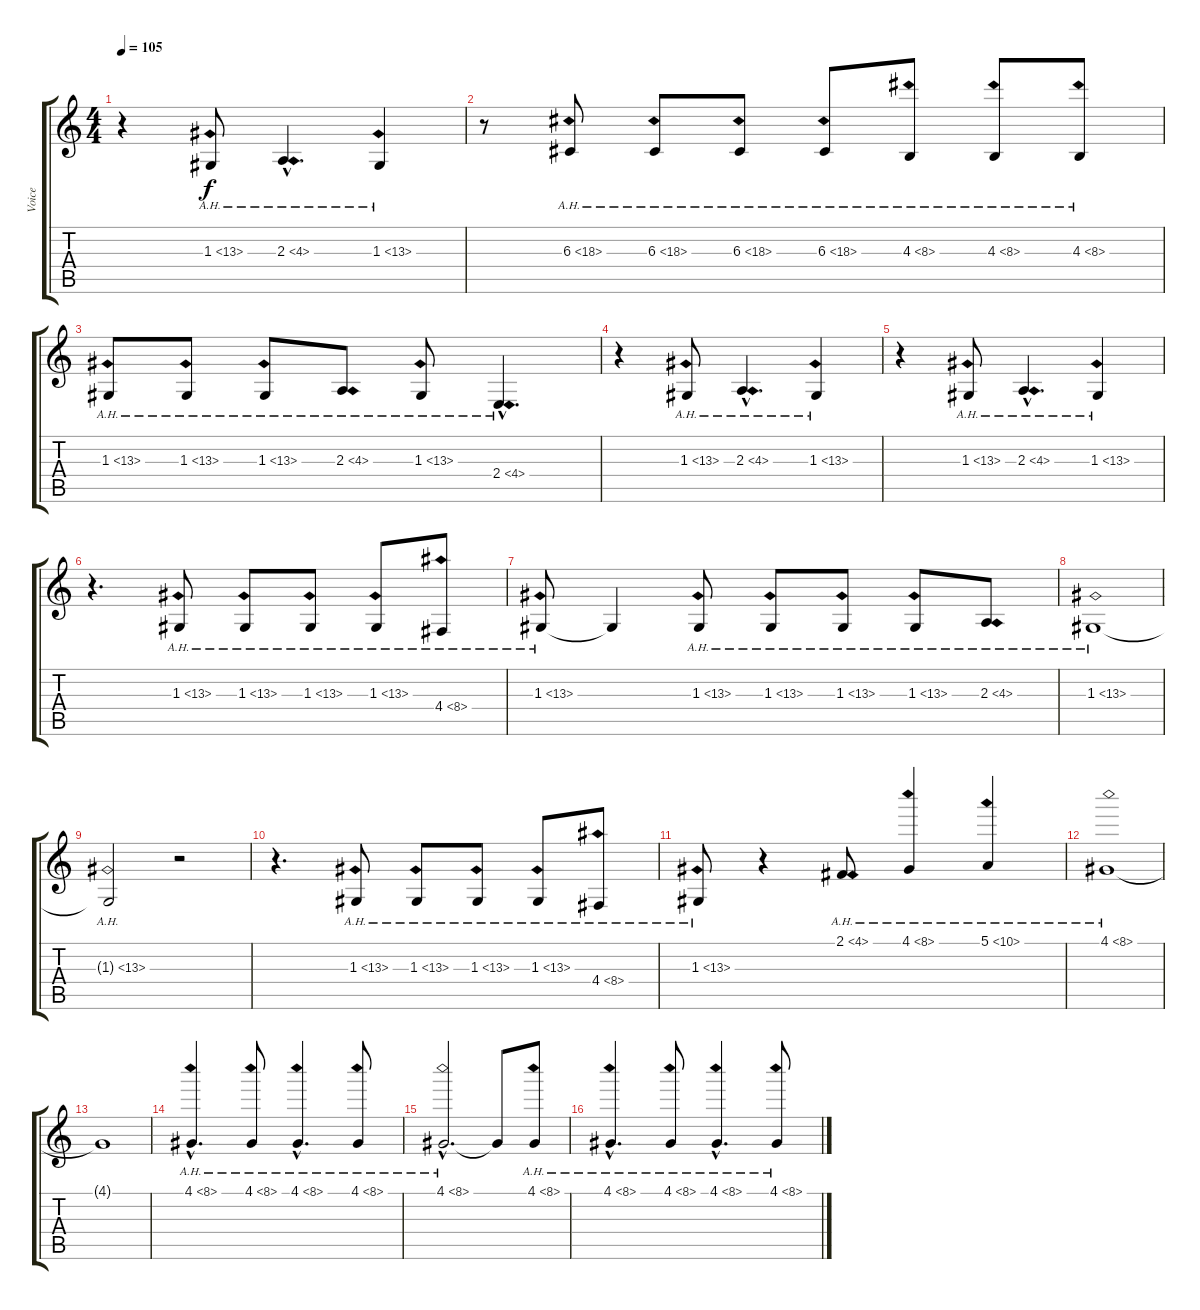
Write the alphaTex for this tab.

\track ("Voice" "Voice") {instrument clarinet}
\staff {score tabs}
\tuning (E4 B3 G3 D3 A2 E2) {hide}
\ts (4 4)
\tempo 105
\clef g2
\ks c
r.4{dy f} 1.3{ah 12}.8 2.3{ah 2 hac}.4{d} 1.3{ah 12}.4 |
r.8 6.3{ah 12}.8 6.3{ah 12}.8 6.3{ah 12}.8 6.3{ah 12}.8 4.3{ah 4}.8 4.3{ah 4}.8 4.3{ah 4}.8 |
1.3{ah 12}.8 1.3{ah 12}.8 1.3{ah 12}.8 2.3{ah 2}.8 1.3{ah 12}.8 2.4{ah 2 hac}.4{d} |
r.4 1.3{ah 12}.8 2.3{ah 2 hac}.4{d} 1.3{ah 12}.4 |
r.4 1.3{ah 12}.8 2.3{ah 2 hac}.4{d} 1.3{ah 12}.4 |
r.4{d} 1.3{ah 12}.8 1.3{ah 12}.8 1.3{ah 12}.8 1.3{ah 12}.8 4.4{ah 4}.8 |
1.3{ah 12}.8 1.3{t}.4 1.3{ah 12}.8 1.3{ah 12}.8 1.3{ah 12}.8 1.3{ah 12}.8 2.3{ah 2}.8 |
1.3{ah 12}.1 |
1.3{ah 12 t}.2 r.2 |
r.4{d} 1.3{ah 12}.8 1.3{ah 12}.8 1.3{ah 12}.8 1.3{ah 12}.8 4.4{ah 4}.8 |
1.3{ah 12}.8 r.4 2.1{ah 2}.8 4.1{ah 4}.4 5.1{ah 5}.4 |
4.1{ah 4}.1 |
4.1{t}.1 |
4.1{ah 4 hac}.4{d} 4.1{ah 4}.8 4.1{ah 4 hac}.4{d} 4.1{ah 4}.8 |
4.1{ah 4 hac}.2{d} 4.1{t}.8 4.1{ah 4}.8 |
4.1{ah 4 hac}.4{d} 4.1{ah 4}.8 4.1{ah 4 hac}.4{d} 4.1{ah 4}.8
